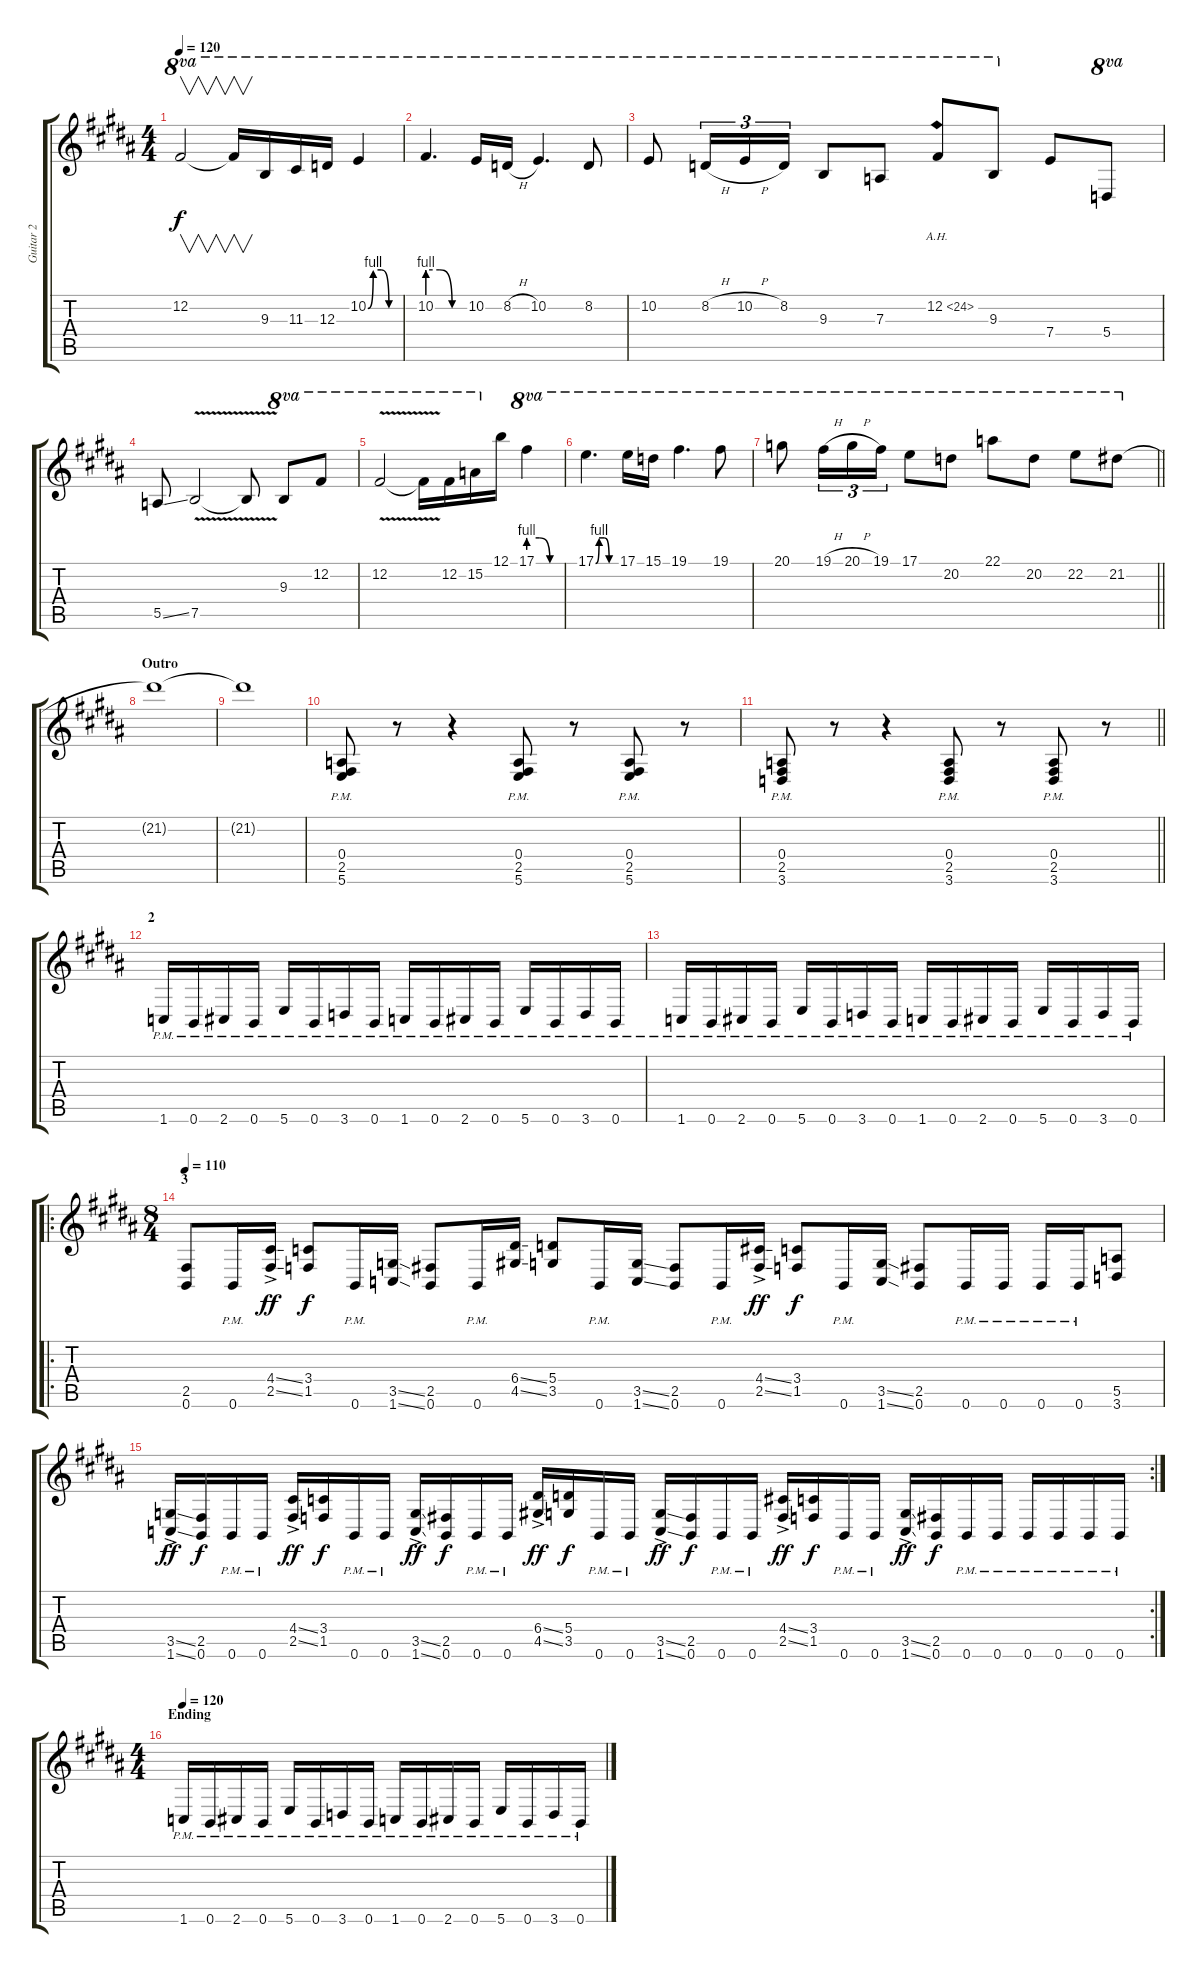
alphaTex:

\track ("Guitar 2" "Guitar 2") {instrument distortionguitar}
\staff {score tabs}
\tuning (B3 Gb3 D3 A2 E2 B1) {hide}
\ts (4 4)
\tempo 120
\clef g2
\ks b
12.2.2{v ot 8va dy f} 12.2{t}.16{v ot 8va} 9.3.16{ot 8va} 11.3.16{ot 8va} 12.3.16{ot 8va} 10.2{be (custom 0 0 10 4 25 4 40 0 60 0)}.4{ot 8va} |
10.2{be (custom 0 4 20 4 40 0 60 0)}.4{d ot 8va} 10.2.16{ot 8va} 8.2{h}.16{ot 8va} 10.2.4{d ot 8va} 8.2.8{ot 8va} |
10.2.8{ot 8va} 8.2{h}.16{tu (3 2) ot 8va} 10.2{h}.16{tu (3 2) ot 8va} 8.2.16{tu (3 2) ot 8va} 9.3.8{ot 8va} 7.3.8{ot 8va} 12.2{ah 12}.8{ot 8va} 9.3.8{ot 8va} 7.4.8 5.4.8{ot 8va} |
5.5{ss}.8 7.5{v}.2 7.5{t}.8 9.3.8{ot 8va} 12.2.8{ot 8va} |
12.2{v}.2{ot 8va} 12.2{t}.16{ot 8va} 12.2.16{ot 8va} 15.2.16{ot 8va} 12.1.16 17.1{be (custom 0 4 20 4 40 0 60 0)}.4{ot 8va} |
17.1{be (custom 0 0 10 4 25 4 40 0 60 0)}.4{d ot 8va} 17.1.16{ot 8va} 15.1.16{ot 8va} 19.1.4{d ot 8va} 19.1.8{ot 8va} |
\barLineRight lightlight
20.1.8{ot 8va} 19.1{h}.16{tu (3 2) ot 8va} 20.1{h}.16{tu (3 2) ot 8va} 19.1.16{tu (3 2) ot 8va} 17.1.8{ot 8va} 20.2.8{ot 8va} 22.1.8{ot 8va} 20.2.8{ot 8va} 22.2.8{ot 8va} 21.2.8{ot 8va} |
\section ("" "Outro")
21.2{t}.1 |
21.2{t}.1 |
(0.4{pm} 2.5{pm} 5.6{pm}).8 r.8 r.4 (0.4{pm} 2.5{pm} 5.6{pm}).8 r.8 (0.4{pm} 2.5{pm} 5.6{pm}).8 r.8 |
\barLineRight lightlight
(0.4{pm} 2.5{pm} 3.6{pm}).8 r.8 r.4 (0.4{pm} 2.5{pm} 3.6{pm}).8 r.8 (0.4{pm} 2.5{pm} 3.6{pm}).8 r.8 |
\section ("" "2")
1.6{pm}.16 0.6{pm}.16 2.6{pm}.16 0.6{pm}.16 5.6{pm}.16 0.6{pm}.16 3.6{pm}.16 0.6{pm}.16 1.6{pm}.16 0.6{pm}.16 2.6{pm}.16 0.6{pm}.16 5.6{pm}.16 0.6{pm}.16 3.6{pm}.16 0.6{pm}.16 |
1.6{pm}.16 0.6{pm}.16 2.6{pm}.16 0.6{pm}.16 5.6{pm}.16 0.6{pm}.16 3.6{pm}.16 0.6{pm}.16 1.6{pm}.16 0.6{pm}.16 2.6{pm}.16 0.6{pm}.16 5.6{pm}.16 0.6{pm}.16 3.6{pm}.16 0.6{pm}.16 |
\ro
\ts (8 4)
\section ("" "3")
\tempo 110
(2.5 0.6).8 0.6{pm}.16 (4.4{ss ac} 2.5{ss ac}).16{dy ff} (3.4 1.5).8{dy f} 0.6{pm}.16 (3.5{ss} 1.6{ss}).16 (2.5 0.6).8 0.6{pm}.16 (6.4{ss} 4.5{ss}).16 (5.4 3.5).8 0.6{pm}.16 (3.5{ss} 1.6{ss}).16 (2.5 0.6).8 0.6{pm}.16 (4.4{ss ac} 2.5{ss ac}).16{dy ff} (3.4 1.5).8{dy f} 0.6{pm}.16 (3.5{ss} 1.6{ss}).16 (2.5 0.6).8 0.6{pm}.16 0.6{pm}.16 0.6{pm}.16 0.6{pm}.16 (5.5 3.6).8 |
\rc 2
(3.5{ss ac} 1.6{ss ac}).16{dy ff} (2.5 0.6).16{dy f} 0.6{pm}.16 0.6{pm}.16 (4.4{ss ac} 2.5{ss ac}).16{dy ff} (3.4 1.5).16{dy f} 0.6{pm}.16 0.6{pm}.16 (3.5{ss ac} 1.6{ss ac}).16{dy ff} (2.5 0.6).16{dy f} 0.6{pm}.16 0.6{pm}.16 (6.4{ss ac} 4.5{ss ac}).16{dy ff} (5.4 3.5).16{dy f} 0.6{pm}.16 0.6{pm}.16 (3.5{ss ac} 1.6{ss ac}).16{dy ff} (2.5 0.6).16{dy f} 0.6{pm}.16 0.6{pm}.16 (4.4{ss ac} 2.5{ss ac}).16{dy ff} (3.4 1.5).16{dy f} 0.6{pm}.16 0.6{pm}.16 (3.5{ss ac} 1.6{ss ac}).16{dy ff} (2.5 0.6).16{dy f} 0.6{pm}.16 0.6{pm}.16 0.6{pm}.16 0.6{pm}.16 0.6{pm}.16 0.6{pm}.16 |
\ts (4 4)
\section ("" "Ending")
\tempo 120
1.6{pm}.16 0.6{pm}.16 2.6{pm}.16 0.6{pm}.16 5.6{pm}.16 0.6{pm}.16 3.6{pm}.16 0.6{pm}.16 1.6{pm}.16 0.6{pm}.16 2.6{pm}.16 0.6{pm}.16 5.6{pm}.16 0.6{pm}.16 3.6{pm}.16 0.6{pm}.16
